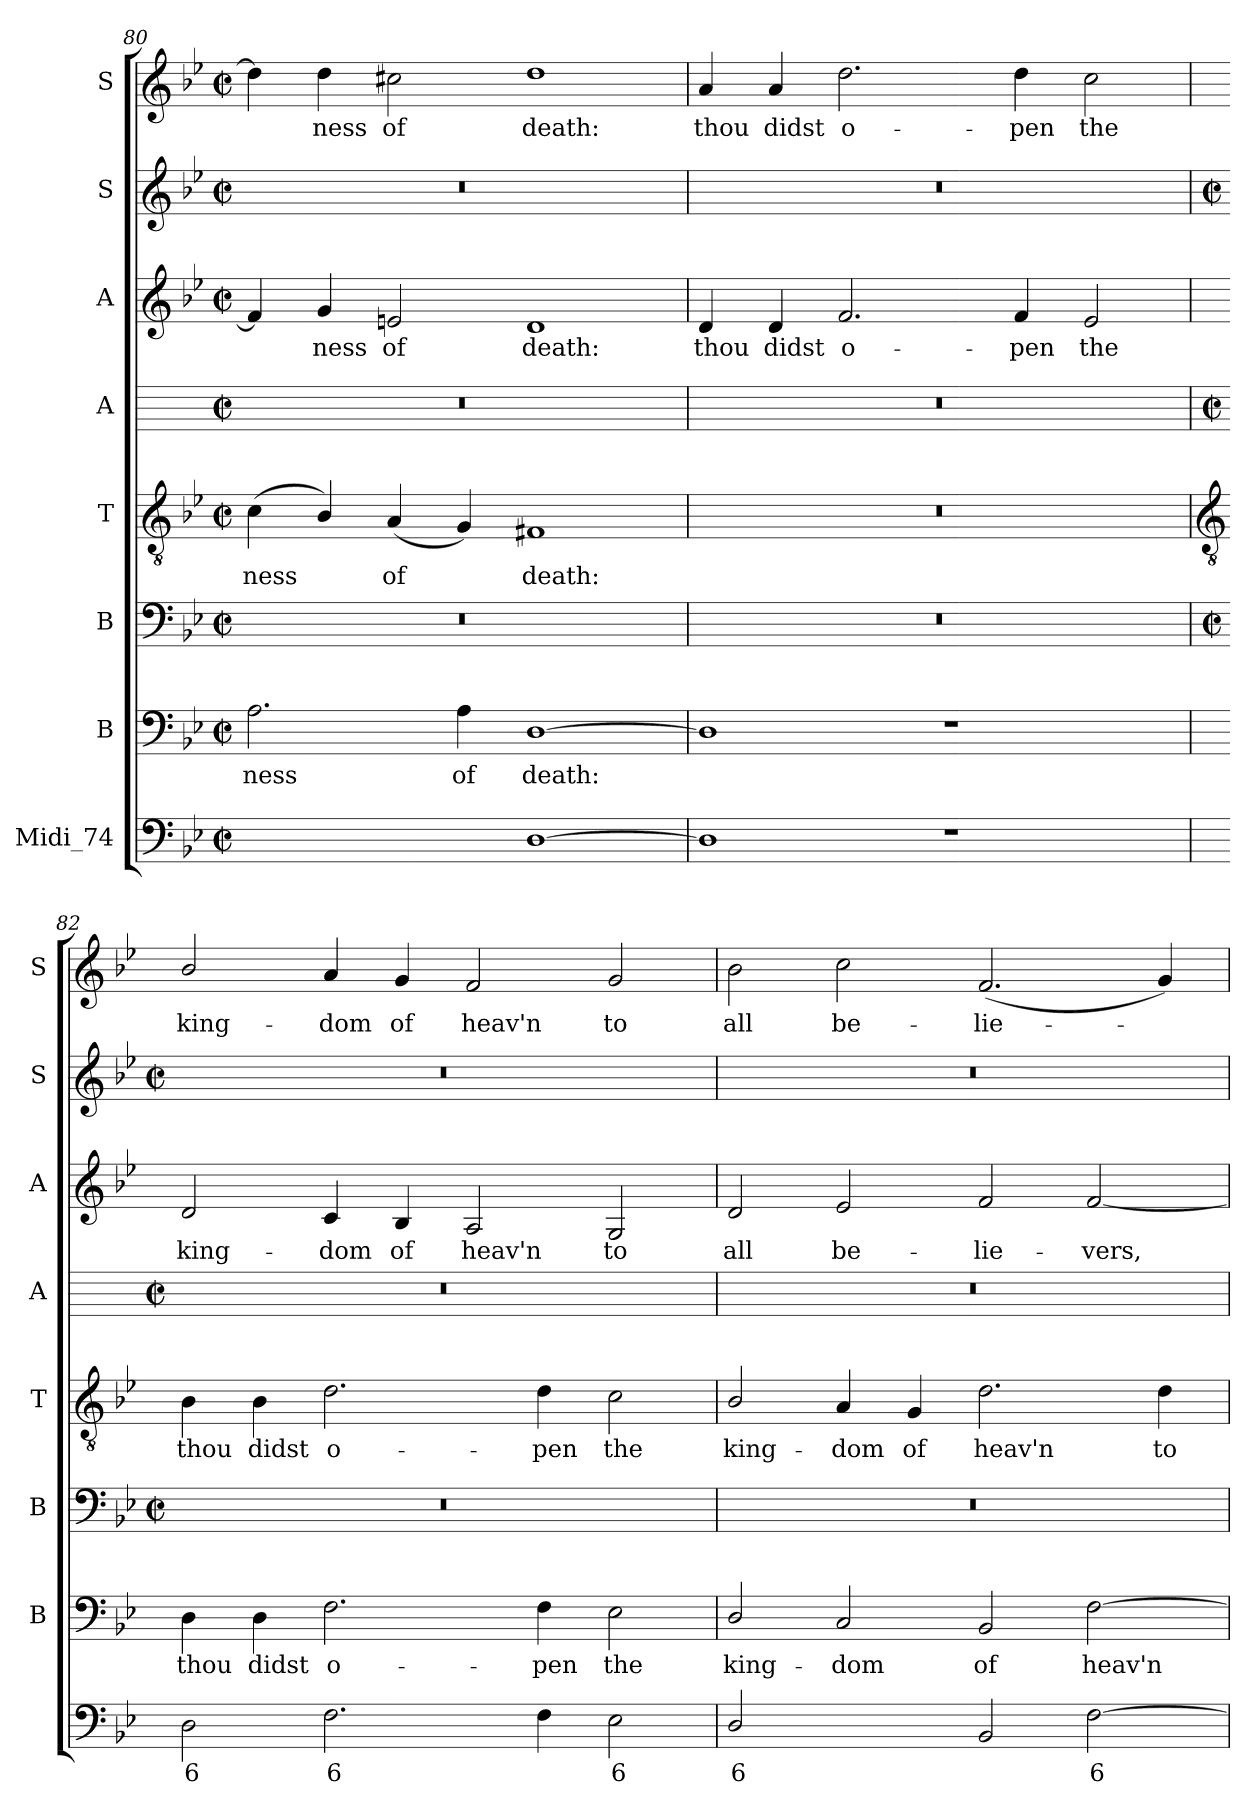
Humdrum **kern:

**kern	**text	**text	**kern	**text	**kern	**kern	**text	**kern	**kern	**text	**kern	**kern	**text
*part8	*part8	*part8	*part7	*part7	*part6	*part5	*part5	*part4	*part3	*part3	*part2	*part1	*part1
*staff8	*staff8	*staff8	*staff7	*staff7	*staff6	*staff5	*staff5	*staff4	*staff3	*staff3	*staff2	*staff1	*staff1
*I"Midi_74	*	*	*I"B	*	*I"B	*I"T	*	*I"A	*I"A	*	*I"S	*I"S	*
*	*	*	*I'B	*	*I'B	*I'T	*	*I'A	*I'A	*	*I'S	*I'S	*
*clefF4	*	*	*clefF4	*	*clefF4	*clefGv2	*	*	*clefG2	*	*clefG2	*clefG2	*
*k[b-e-]	*	*	*k[b-e-]	*	*k[b-e-]	*k[b-e-]	*	*	*k[b-e-]	*	*k[b-e-]	*k[b-e-]	*
*B-:	*	*	*B-:	*	*B-:	*B-:	*	*	*B-:	*	*B-:	*B-:	*
*M4/2	*	*	*M4/2	*	*M4/2	*M4/2	*	*M4/2	*M4/2	*	*M4/2	*M4/2	*
*met(c|)	*	*	*met(c|)	*	*met(c|)	*met(c|)	*	*met(c|)	*met(c|)	*	*met(c|)	*met(c|)	*
=80	=80	=80	=80	=80	=80	=80	=80	=80	=80	=80	=80	=80	=80
!	!LO:LY:b	!LO:LY:b	!	!LO:LY:b	!	!	!LO:LY:b	!	!	!	!	!	!
[2Ayy	6	4	2.A	-ness	0r	(<4c	-ness	0r	4f]	.	0r	4dd]	.
!	!	!	!	!	!	!	!	!	!	!LO:LY:b	!	!	!LO:LY:b
.	.	.	.	.	.	4B-/)	.	.	4g	ness	.	4dd	ness
!	!LO:LY:b	!LO:LY:b	!	!	!	!	!LO:LY:b	!	!	!LO:LY:b	!	!	!LO:LY:b
2Ayy]	5	3	.	.	.	(<4A	of	.	2en	of	.	2cc#X	of
!	!	!	!	!LO:LY:b	!	!	!	!	!	!	!	!	!
.	.	.	4A	of	.	4G)	.	.	.	.	.	.	.
!	!	!	!	!LO:LY:b	!	!	!LO:LY:b	!	!	!LO:LY:b	!	!	!LO:LY:b
[1D	.	.	[1D	death:	.	1F#X	death:	.	1d	death:	.	1dd	death:
=81	=81	=81	=81	=81	=81	=81	=81	=81	=81	=81	=81	=81	=81
!	!	!	!	!	!	!	!	!	!	!LO:LY:b	!	!	!LO:LY:b
1D]	.	.	1D]	.	0r	0r	.	0r	4d	thou	0r	4a	thou
!	!	!	!	!	!	!	!	!	!	!LO:LY:b	!	!	!LO:LY:b
.	.	.	.	.	.	.	.	.	4d	didst	.	4a	didst
!	!	!	!	!	!	!	!	!	!	!LO:LY:b	!	!	!LO:LY:b
.	.	.	.	.	.	.	.	.	2.f	o-	.	2.dd	o-
1r	.	.	1r	.	.	.	.	.	.	.	.	.	.
!	!	!	!	!	!	!	!	!	!	!LO:LY:b	!	!	!LO:LY:b
.	.	.	.	.	.	.	.	.	4f	-pen	.	4dd	-pen
!	!	!	!	!	!	!	!	!	!	!LO:LY:b	!	!	!LO:LY:b
.	.	.	.	.	.	.	.	.	2e-	the	.	2cc	the
!!LO:LB:g=z
=82	=82	=82	=82	=82	=82	=82	=82	=82	=82	=82	=82	=82	=82
*	*	*	*	*	*	*clefGv2	*	*	*	*	*	*	*
*	*	*	*	*	*M4/2	*	*	*M4/2	*	*	*M4/2	*	*
*	*	*	*	*	*met(c|)	*	*	*met(c|)	*	*	*met(c|)	*	*
!	!LO:LY:b	!	!	!LO:LY:b	!	!	!LO:LY:b	!	!	!LO:LY:b	!	!	!LO:LY:b
2D	6	.	4D	thou	0r	4B-	thou	0r	2d	king-	0r	2b-/	king-
!	!	!	!	!LO:LY:b	!	!	!LO:LY:b	!	!	!	!	!	!
.	.	.	4D	didst	.	4B-	didst	.	.	.	.	.	.
!	!LO:LY:b	!	!	!LO:LY:b	!	!	!LO:LY:b	!	!	!LO:LY:b	!	!	!LO:LY:b
2.F	6	.	2.F	o-	.	2.d	o-	.	4c	-dom	.	4a	-dom
!	!	!	!	!	!	!	!	!	!	!LO:LY:b	!	!	!LO:LY:b
.	.	.	.	.	.	.	.	.	4B-	of	.	4g	of
!	!	!	!	!	!	!	!	!	!	!LO:LY:b	!	!	!LO:LY:b
.	.	.	.	.	.	.	.	.	2A	heav'n	.	2f	heav'n
!	!	!	!	!LO:LY:b	!	!	!LO:LY:b	!	!	!	!	!	!
4F	.	.	4F	-pen	.	4d	-pen	.	.	.	.	.	.
!	!LO:LY:b	!	!	!LO:LY:b	!	!	!LO:LY:b	!	!	!LO:LY:b	!	!	!LO:LY:b
2E-	6	.	2E-	the	.	2c	the	.	2G	to	.	2g	to
=83	=83	=83	=83	=83	=83	=83	=83	=83	=83	=83	=83	=83	=83
!	!LO:LY:b	!	!	!LO:LY:b	!	!	!LO:LY:b	!	!	!LO:LY:b	!	!	!LO:LY:b
2D/	6	.	2D/	king-	0r	2B-/	king-	0r	2d	all	0r	2b-	all
!	!LO:LY:b	!	!	!LO:LY:b	!	!	!LO:LY:b	!	!	!LO:LY:b	!	!	!LO:LY:b
[4Cyy	6	.	2C	-dom	.	4A	-dom	.	2e-	be-	.	2cc	be-
!	!LO:LY:b	!	!	!	!	!	!LO:LY:b	!	!	!	!	!	!
4Cyy]	5	.	.	.	.	4G	of	.	.	.	.	.	.
!	!	!	!	!LO:LY:b	!	!	!LO:LY:b	!	!	!LO:LY:b	!	!	!LO:LY:b
2BB-	.	.	2BB-	of	.	2.d	heav'n	.	2f	-lie-	.	(<2.f	-lie-
!	!LO:LY:b	!	!	!LO:LY:b	!	!	!	!	!	!LO:LY:b	!	!	!
[2F	6	.	[2F	heav'n	.	.	.	.	[2f	-vers,	.	.	.
!	!	!	!	!	!	!	!LO:LY:b	!	!	!	!	!	!
.	.	.	.	.	.	4d	to	.	.	.	.	4g)	.
=	=	=	=	=	=	=	=	=	=	=	=	=	=
*-	*-	*-	*-	*-	*-	*-	*-	*-	*-	*-	*-	*-	*-
